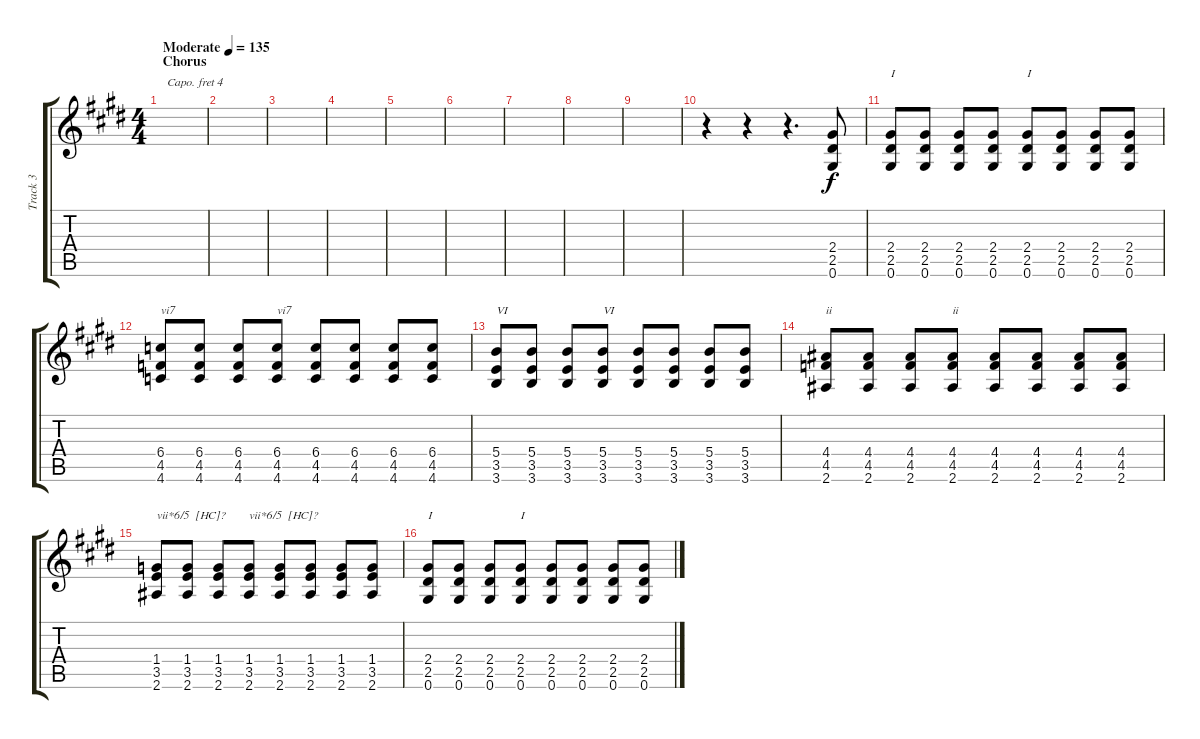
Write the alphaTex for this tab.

\track ("Track 3" "Track 3") {instrument overdrivenguitar}
\staff {score tabs}
\capo 4
\tuning (E4 B3 G3 D3 A2 E2) {hide}
\ts (4 4)
\section ("" "Chorus")
\tempo (135 "Moderate")
\clef g2
\ks e
|
|
|
|
|
|
|
|
|
r.4 r.4 r.4{d} (2.4 2.5 0.6).8 |
(2.4 2.5 0.6).8{txt "I"} (2.4 2.5 0.6).8 (2.4 2.5 0.6).8 (2.4 2.5 0.6).8 (2.4 2.5 0.6).8{txt "I"} (2.4 2.5 0.6).8 (2.4 2.5 0.6).8 (2.4 2.5 0.6).8 |
(6.4 4.5 4.6).8{txt "vi7"} (6.4 4.5 4.6).8 (6.4 4.5 4.6).8 (6.4 4.5 4.6).8{txt "vi7"} (6.4 4.5 4.6).8 (6.4 4.5 4.6).8 (6.4 4.5 4.6).8 (6.4 4.5 4.6).8 |
(5.4 3.5 3.6).8{txt "VI"} (5.4 3.5 3.6).8 (5.4 3.5 3.6).8 (5.4 3.5 3.6).8{txt "VI"} (5.4 3.5 3.6).8 (5.4 3.5 3.6).8 (5.4 3.5 3.6).8 (5.4 3.5 3.6).8 |
(4.4 4.5 2.6).8{txt "ii"} (4.4 4.5 2.6).8 (4.4 4.5 2.6).8 (4.4 4.5 2.6).8{txt "ii"} (4.4 4.5 2.6).8 (4.4 4.5 2.6).8 (4.4 4.5 2.6).8 (4.4 4.5 2.6).8 |
(1.4 3.5 2.6).8{txt "vii*6/5  [HC]?"} (1.4 3.5 2.6).8 (1.4 3.5 2.6).8 (1.4 3.5 2.6).8{txt "vii*6/5  [HC]?"} (1.4 3.5 2.6).8 (1.4 3.5 2.6).8 (1.4 3.5 2.6).8 (1.4 3.5 2.6).8 |
(2.4 2.5 0.6).8{txt "I"} (2.4 2.5 0.6).8 (2.4 2.5 0.6).8 (2.4 2.5 0.6).8{txt "I"} (2.4 2.5 0.6).8 (2.4 2.5 0.6).8 (2.4 2.5 0.6).8 (2.4 2.5 0.6).8
